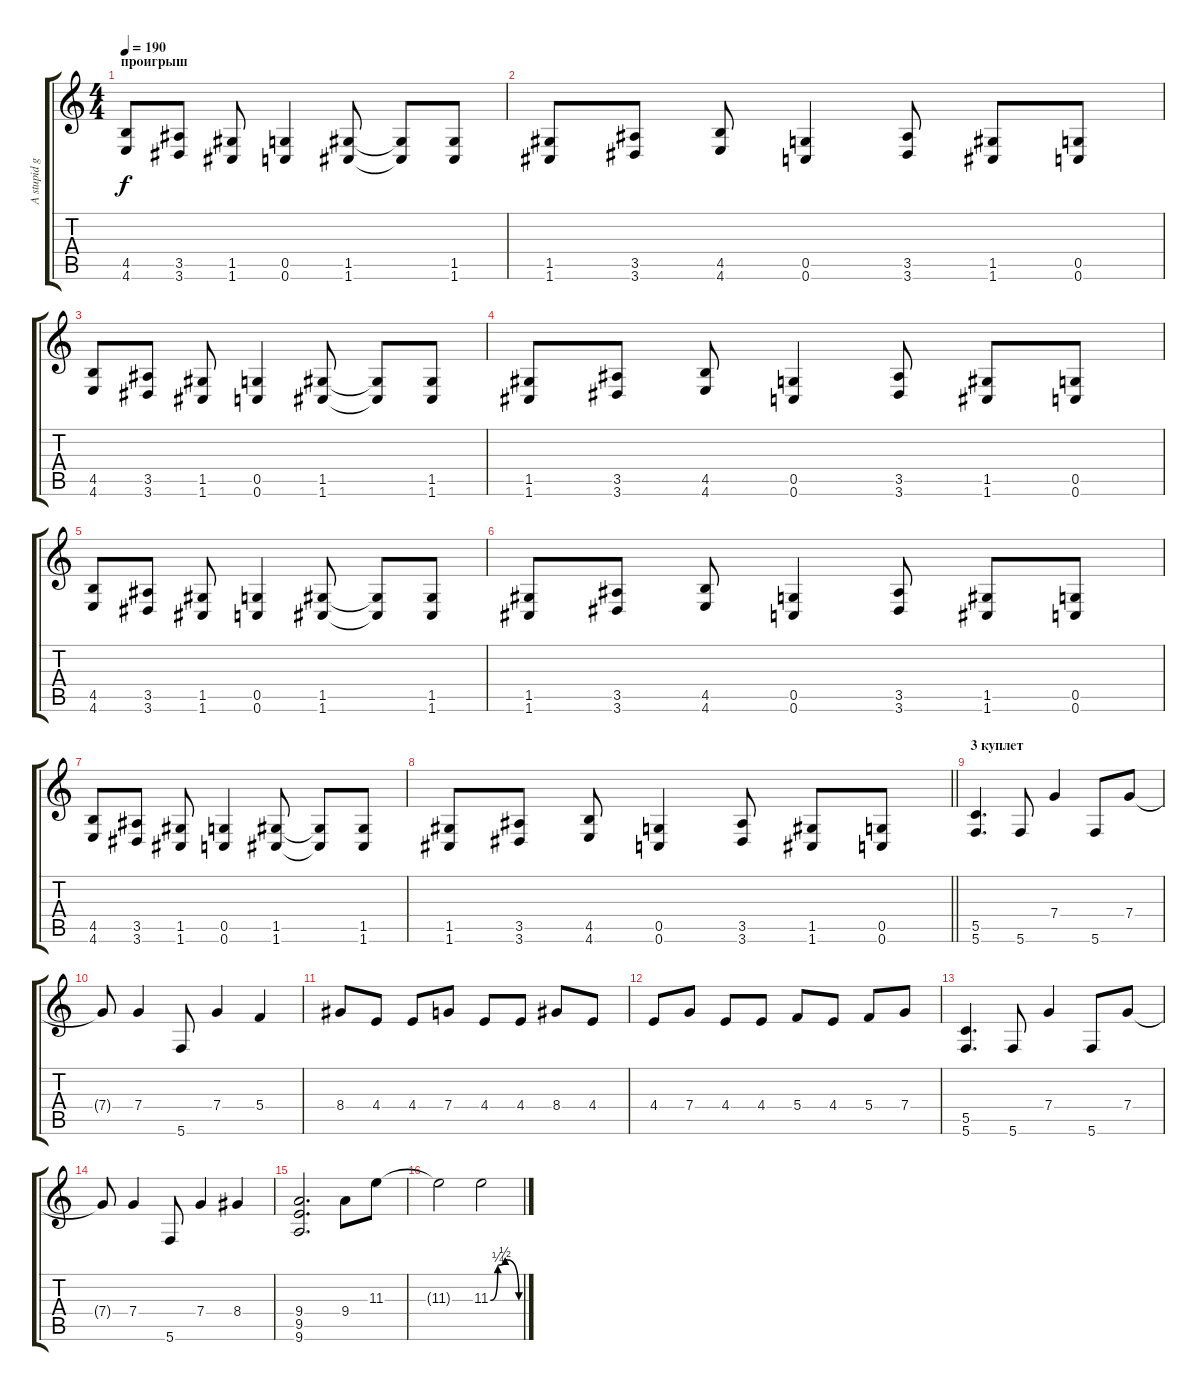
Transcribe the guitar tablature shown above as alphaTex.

\track ("A stupid guy" "A stupid g") {instrument distortionguitar}
\staff {score tabs}
\tuning (D4 A3 F3 C3 G2 C2) {hide}
\ts (4 4)
\section ("" "проигрыш")
\tempo 190
\clef g2
\ks c
(4.5 4.6).8{dy f} (3.5 3.6).8 (1.5 1.6).8 (0.5 0.6).4 (1.5 1.6).8 (1.5{t} 1.6{t}).8 (1.5 1.6).8 |
(1.5 1.6).8 (3.5 3.6).8 (4.5 4.6).8 (0.5 0.6).4 (3.5 3.6).8 (1.5 1.6).8 (0.5 0.6).8 |
(4.5 4.6).8 (3.5 3.6).8 (1.5 1.6).8 (0.5 0.6).4 (1.5 1.6).8 (1.5{t} 1.6{t}).8 (1.5 1.6).8 |
(1.5 1.6).8 (3.5 3.6).8 (4.5 4.6).8 (0.5 0.6).4 (3.5 3.6).8 (1.5 1.6).8 (0.5 0.6).8 |
(4.5 4.6).8 (3.5 3.6).8 (1.5 1.6).8 (0.5 0.6).4 (1.5 1.6).8 (1.5{t} 1.6{t}).8 (1.5 1.6).8 |
(1.5 1.6).8 (3.5 3.6).8 (4.5 4.6).8 (0.5 0.6).4 (3.5 3.6).8 (1.5 1.6).8 (0.5 0.6).8 |
(4.5 4.6).8 (3.5 3.6).8 (1.5 1.6).8 (0.5 0.6).4 (1.5 1.6).8 (1.5{t} 1.6{t}).8 (1.5 1.6).8 |
\barLineRight lightlight
(1.5 1.6).8 (3.5 3.6).8 (4.5 4.6).8 (0.5 0.6).4 (3.5 3.6).8 (1.5 1.6).8 (0.5 0.6).8 |
\section ("" "3 куплет")
(5.5 5.6).4{d} 5.6.8 7.4.4 5.6.8 7.4.8 |
7.4{t}.8 7.4.4 5.6.8 7.4.4 5.4.4 |
8.4.8 4.4.8 4.4.8 7.4.8 4.4.8 4.4.8 8.4.8 4.4.8 |
4.4.8 7.4.8 4.4.8 4.4.8 5.4.8 4.4.8 5.4.8 7.4.8 |
(5.5 5.6).4{d} 5.6.8 7.4.4 5.6.8 7.4.8 |
7.4{t}.8 7.4.4 5.6.8 7.4.4 8.4.4 |
(9.4 9.5 9.6).2{d} 9.4.8 11.3.8 |
11.3{t}.2 11.3{be (custom 0 0 15 1 30 2 58 0 60 0)}.2
